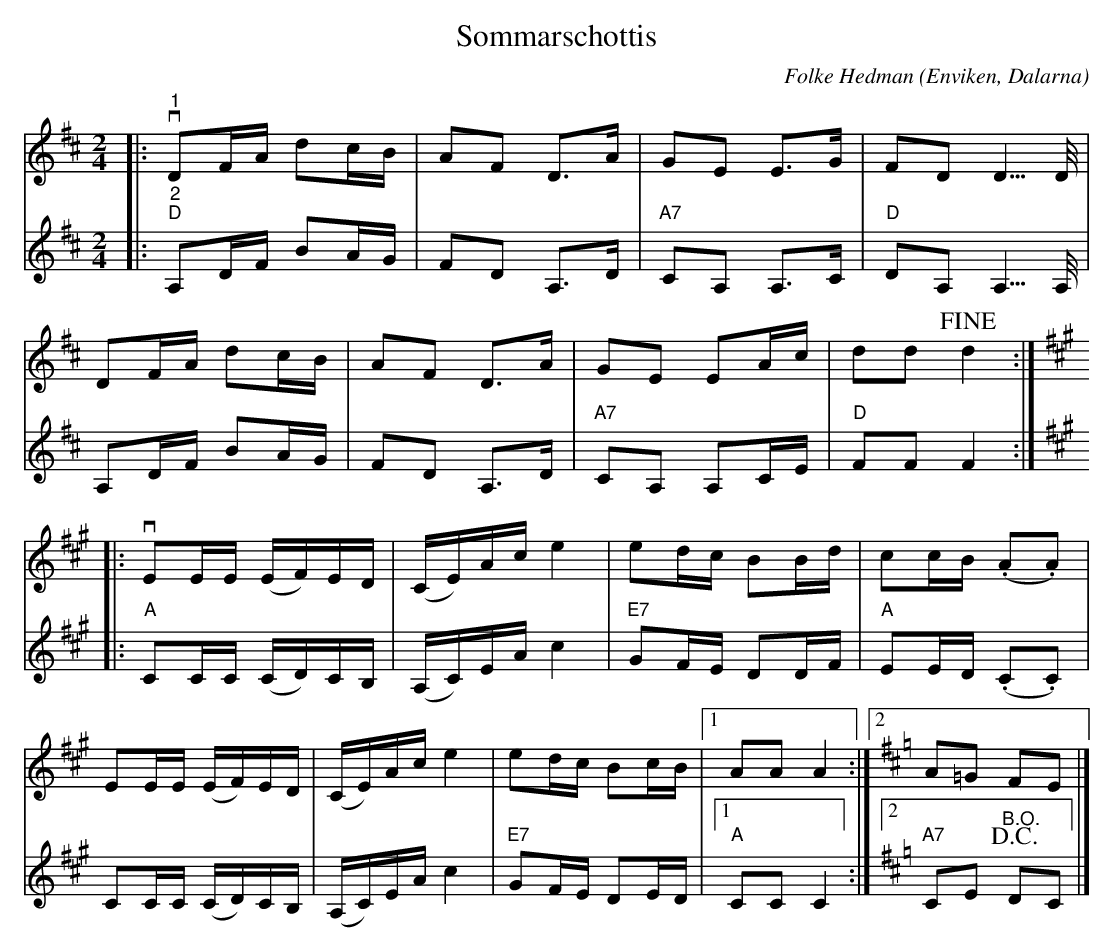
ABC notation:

X:1
T:Sommarschottis
C:Folke Hedman
O:Enviken, Dalarna
L:1/16
M:2/4
K:D
V:1
|:"^1"v D2FA d2cB | A2F2 D2>A2 | G2E2 E2>G2 | F2D2 D5/2D/ |
D2FA d2cB | A2F2 D2>A2 | G2E2 E2Ac | d2d2 !fine! d4 ::
[K:A]v E2EE (EF)ED | (CE)Ac e4 | e2dc B2Bd | c2cB (.A2.A2) |
E2EE (EF)ED | (CE)Ac e4 | e2dc B2cB |1 A2A2 A4 :|2[K:D] A2=G2 F2E2 |]
V:2
|:"^2""D" A,2DF B2AG | F2D2 A,2>D2 |"A7" C2A,2 A,2>C2 |"D" D2A,2 A,5/2A,/ |
A,2DF B2AG | F2D2 A,2>D2 |"A7" C2A,2 A,2CE |"D" F2F2 F4 ::
[K:A]"A" C2CC (CD)CB, | (A,C)EA c4 | "E7" G2FE D2DF | "A" E2ED (.C2.C2) |
C2CC (CD)CB, | (A,C)EA c4 | "E7" G2FE D2ED |1 "A" C2C2 C4 :|2[K:D] "A7" C2E2"^B.O." !D.C.! D2C2 |]
